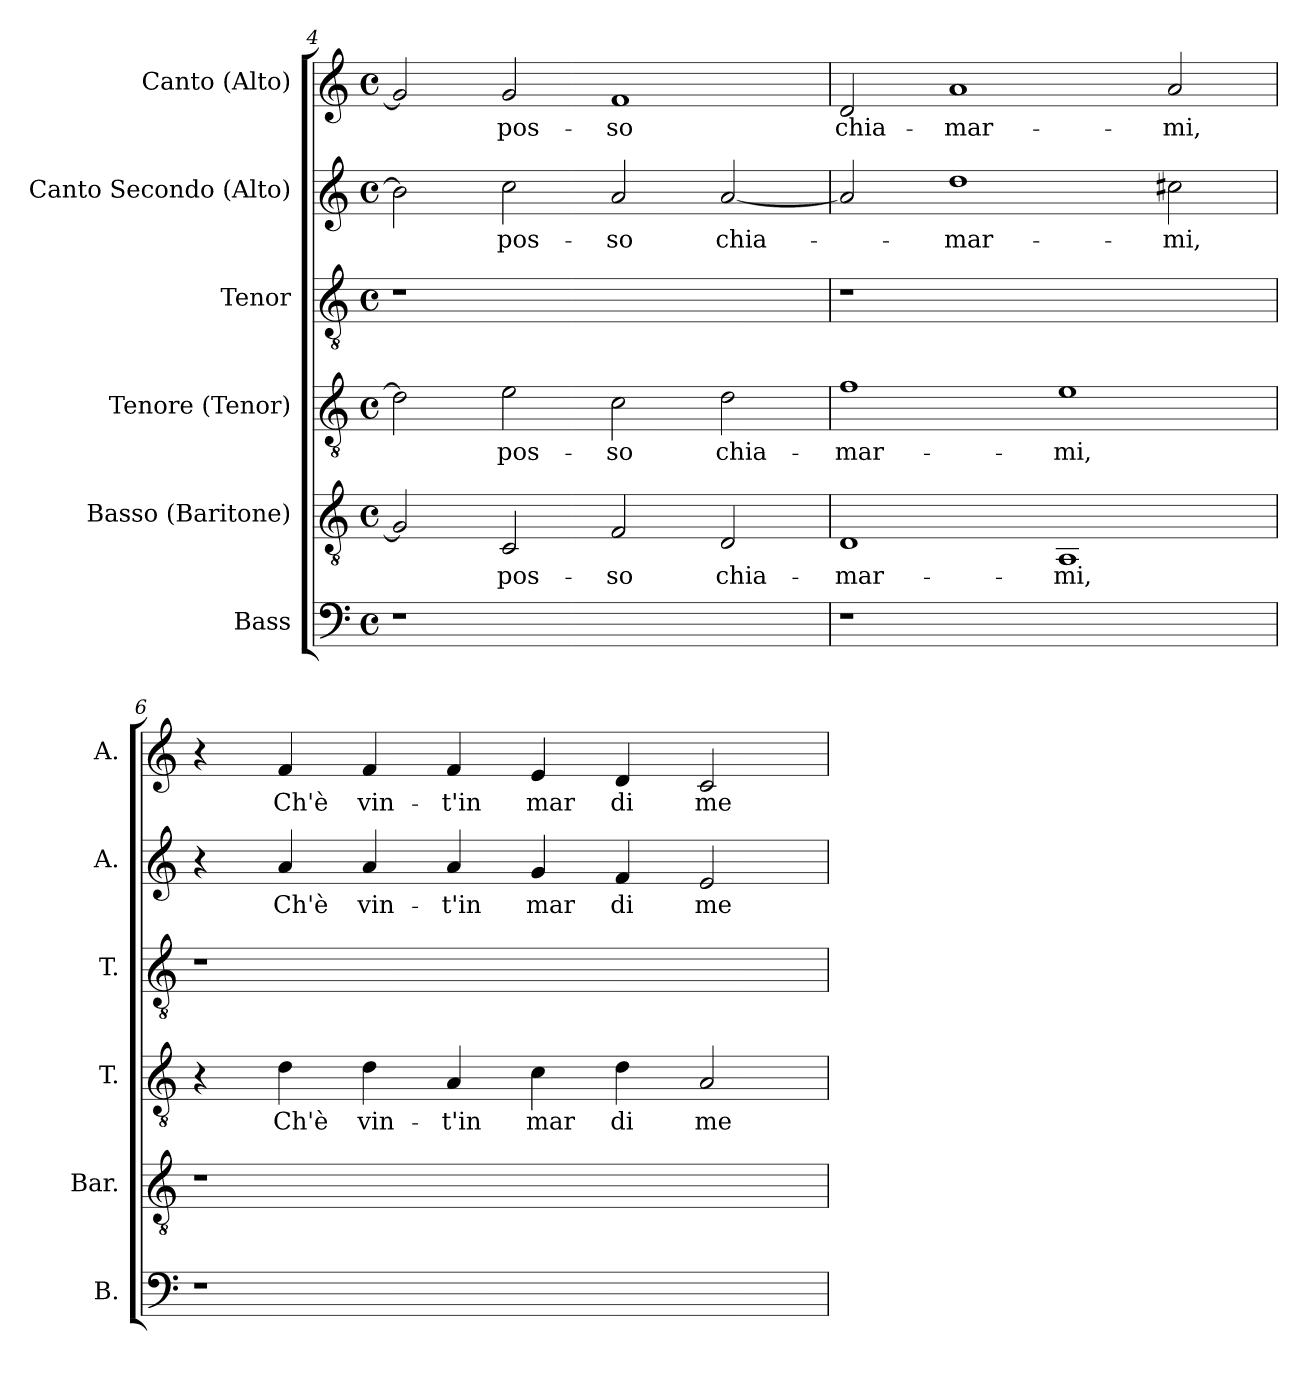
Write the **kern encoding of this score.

**kern	**kern	**text	**kern	**text	**kern	**kern	**text	**kern	**text
*part6	*part5	*part5	*part4	*part4	*part3	*part2	*part2	*part1	*part1
*staff6	*staff5	*staff5	*staff4	*staff4	*staff3	*staff2	*staff2	*staff1	*staff1
*I"Bass	*I"Basso (Baritone)	*	*I"Tenore (Tenor)	*	*I"Tenor	*I"Canto Secondo (Alto)	*	*I"Canto (Alto)	*
*I'B.	*I'Bar.	*	*I'T.	*	*I'T.	*I'A.	*	*I'A.	*
!!LO:LB:g=z
*clefF4	*clefGv2	*	*clefGv2	*	*clefGv2	*clefG2	*	*clefG2	*
*	*ITrd7c12	*	*ITrd7c12	*	*ITrd7c12	*	*	*	*
*k[]	*k[]	*	*k[]	*	*k[]	*k[]	*	*k[]	*
*C:	*C:	*	*C:	*	*C:	*C:	*	*C:	*
*M4/4	*M4/4	*	*M4/4	*	*M4/4	*M4/4	*	*M4/4	*
*met(c)	*met(c)	*	*met(c)	*	*met(c)	*met(c)	*	*met(c)	*
=4	=4	=4	=4	=4	=4	=4	=4	=4	=4
!LO:N:vis=1	!	!	!	!	!LO:N:vis=1	!	!	!	!
1r	2GGi/]	.	2Di\]	.	1r	2bi\]	.	2gi/]	.
!	!	!LO:LY:b:color=#000000	!	!	!	!	!	!	!
!	!	!	!	!LO:LY:b:color=#000000	!	!	!	!	!
!	!	!	!	!	!	!	!LO:LY:b:color=#000000	!	!
!	!	!	!	!	!	!	!	!	!LO:LY:b:color=#000000
.	2CCi/	pos-	2Ei\	pos-	.	2cci\	pos-	2gi/	pos-
!	!	!LO:LY:b:color=#000000	!	!	!	!	!	!	!
!	!	!	!	!LO:LY:b:color=#000000	!	!	!	!	!
!	!	!	!	!	!	!	!LO:LY:b:color=#000000	!	!
!	!	!	!	!	!	!	!	!	!LO:LY:b:color=#000000
1ryy	2FFi/	-so	2Ci\	-so	1ryy	2ai/	-so	1fi	-so
!	!	!LO:LY:b:color=#000000	!	!	!	!	!	!	!
!	!	!	!	!LO:LY:b:color=#000000	!	!	!	!	!
!	!	!	!	!	!	!	!LO:LY:b:color=#000000	!	!
.	2DDi/	chia-	2Di\	chia-	.	[2ai/	chia-	.	.
=5	=5	=5	=5	=5	=5	=5	=5	=5	=5
!LO:N:vis=1	!	!	!	!	!	!	!	!	!
!	!	!LO:LY:b:color=#000000	!	!	!	!	!	!	!
!	!	!	!	!LO:LY:b:color=#000000	!LO:N:vis=1	!	!	!	!
!	!	!	!	!	!	!	!	!	!LO:LY:b:color=#000000
1r	1DDi	-mar-	1Fi	-mar-	1r	2ai/]	.	2di/	chia-
!	!	!	!	!	!	!	!LO:LY:b:color=#000000	!	!
!	!	!	!	!	!	!	!	!	!LO:LY:b:color=#000000
.	.	.	.	.	.	1ddi	-mar-	1ai	-mar-
!	!	!LO:LY:b:color=#000000	!	!	!	!	!	!	!
!	!	!	!	!LO:LY:b:color=#000000	!	!	!	!	!
1ryy	1AAAi	-mi,	1Ei	-mi,	1ryy	.	.	.	.
!	!	!	!	!	!	!	!LO:LY:b:color=#000000	!	!
!	!	!	!	!	!	!	!	!	!LO:LY:b:color=#000000
.	.	.	.	.	.	2cc#Xi\	-mi,	2ai/	-mi,
=6	=6	=6	=6	=6	=6	=6	=6	=6	=6
!LO:N:vis=1	!LO:N:vis=1	!	!	!	!LO:N:vis=1	!	!	!	!
1r	1r	.	4r	.	1r	4r	.	4r	.
!	!	!	!	!LO:LY:b:color=#000000	!	!	!	!	!
!	!	!	!	!	!	!	!LO:LY:b:color=#000000	!	!
!	!	!	!	!	!	!	!	!	!LO:LY:b:color=#000000
.	.	.	4Di\	Ch'è	.	4ai/	Ch'è	4fi/	Ch'è
!	!	!	!	!LO:LY:b:color=#000000	!	!	!	!	!
!	!	!	!	!	!	!	!LO:LY:b:color=#000000	!	!
!	!	!	!	!	!	!	!	!	!LO:LY:b:color=#000000
.	.	.	4Di\	vin-	.	4ai/	vin-	4fi/	vin-
!	!	!	!	!LO:LY:b:color=#000000	!	!	!	!	!
!	!	!	!	!	!	!	!LO:LY:b:color=#000000	!	!
!	!	!	!	!	!	!	!	!	!LO:LY:b:color=#000000
.	.	.	4AAi/	-t'in	.	4ai/	-t'in	4fi/	-t'in
!	!	!	!	!LO:LY:b:color=#000000	!	!	!	!	!
!	!	!	!	!	!	!	!LO:LY:b:color=#000000	!	!
!	!	!	!	!	!	!	!	!	!LO:LY:b:color=#000000
1ryy	1ryy	.	4Ci\	mar	1ryy	4gi/	mar	4ei/	mar
!	!	!	!	!LO:LY:b:color=#000000	!	!	!	!	!
!	!	!	!	!	!	!	!LO:LY:b:color=#000000	!	!
!	!	!	!	!	!	!	!	!	!LO:LY:b:color=#000000
.	.	.	4Di\	di	.	4fi/	di	4di/	di
!	!	!	!	!LO:LY:b:color=#000000	!	!	!	!	!
!	!	!	!	!	!	!	!LO:LY:b:color=#000000	!	!
!	!	!	!	!	!	!	!	!	!LO:LY:b:color=#000000
.	.	.	2AAi/	me	.	2ei/	me	2ci/	me
=	=	=	=	=	=	=	=	=	=
*-	*-	*-	*-	*-	*-	*-	*-	*-	*-
